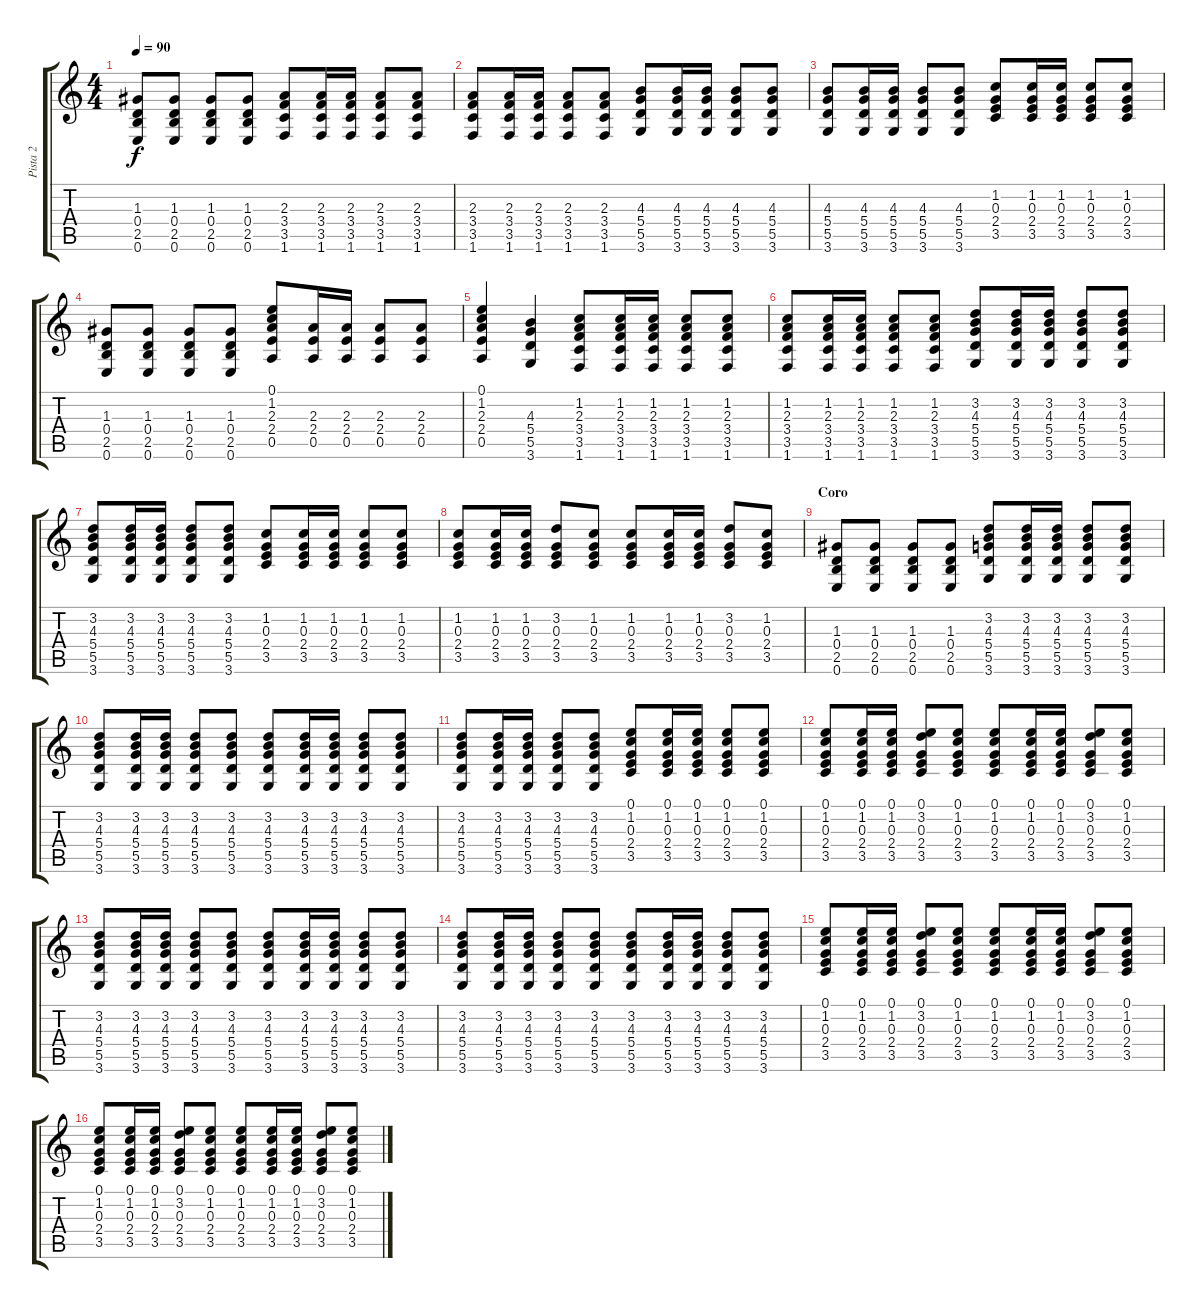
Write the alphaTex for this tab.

\track ("Pista 2" "Pista 2") {instrument acousticguitarnylon}
\staff {score tabs}
\tuning (E4 B3 G3 D3 A2 E2) {hide}
\ts (4 4)
\tempo 90
\clef g2
\ks c
(1.3 0.4 2.5 0.6).8{dy f} (1.3 0.4 2.5 0.6).8 (1.3 0.4 2.5 0.6).8 (1.3 0.4 2.5 0.6).8 (2.3 3.4 3.5 1.6).8 (2.3 3.4 3.5 1.6).16 (2.3 3.4 3.5 1.6).16 (2.3 3.4 3.5 1.6).8 (2.3 3.4 3.5 1.6).8 |
(2.3 3.4 3.5 1.6).8 (2.3 3.4 3.5 1.6).16 (2.3 3.4 3.5 1.6).16 (2.3 3.4 3.5 1.6).8 (2.3 3.4 3.5 1.6).8 (4.3 5.4 5.5 3.6).8 (4.3 5.4 5.5 3.6).16 (4.3 5.4 5.5 3.6).16 (4.3 5.4 5.5 3.6).8 (4.3 5.4 5.5 3.6).8 |
(4.3 5.4 5.5 3.6).8 (4.3 5.4 5.5 3.6).16 (4.3 5.4 5.5 3.6).16 (4.3 5.4 5.5 3.6).8 (4.3 5.4 5.5 3.6).8 (1.2 0.3 2.4 3.5).8 (1.2 0.3 2.4 3.5).16 (1.2 0.3 2.4 3.5).16 (1.2 0.3 2.4 3.5).8 (1.2 0.3 2.4 3.5).8 |
(1.3 0.4 2.5 0.6).8 (1.3 0.4 2.5 0.6).8 (1.3 0.4 2.5 0.6).8 (1.3 0.4 2.5 0.6).8 (0.1 1.2 2.3 2.4 0.5).8 (2.3 2.4 0.5).16 (2.3 2.4 0.5).16 (2.3 2.4 0.5).8 (2.3 2.4 0.5).8 |
(0.1 1.2 2.3 2.4 0.5).4 (4.3 5.4 5.5 3.6).4 (1.2 2.3 3.4 3.5 1.6).8 (1.2 2.3 3.4 3.5 1.6).16 (1.2 2.3 3.4 3.5 1.6).16 (1.2 2.3 3.4 3.5 1.6).8 (1.2 2.3 3.4 3.5 1.6).8 |
(1.2 2.3 3.4 3.5 1.6).8 (1.2 2.3 3.4 3.5 1.6).16 (1.2 2.3 3.4 3.5 1.6).16 (1.2 2.3 3.4 3.5 1.6).8 (1.2 2.3 3.4 3.5 1.6).8 (3.2 4.3 5.4 5.5 3.6).8 (3.2 4.3 5.4 5.5 3.6).16 (3.2 4.3 5.4 5.5 3.6).16 (3.2 4.3 5.4 5.5 3.6).8 (3.2 4.3 5.4 5.5 3.6).8 |
(3.2 4.3 5.4 5.5 3.6).8 (3.2 4.3 5.4 5.5 3.6).16 (3.2 4.3 5.4 5.5 3.6).16 (3.2 4.3 5.4 5.5 3.6).8 (3.2 4.3 5.4 5.5 3.6).8 (1.2 0.3 2.4 3.5).8 (1.2 0.3 2.4 3.5).16 (1.2 0.3 2.4 3.5).16 (1.2 0.3 2.4 3.5).8 (1.2 0.3 2.4 3.5).8 |
(1.2 0.3 2.4 3.5).8 (1.2 0.3 2.4 3.5).16 (1.2 0.3 2.4 3.5).16 (3.2 0.3 2.4 3.5).8 (1.2 0.3 2.4 3.5).8 (1.2 0.3 2.4 3.5).8 (1.2 0.3 2.4 3.5).16 (1.2 0.3 2.4 3.5).16 (3.2 0.3 2.4 3.5).8 (1.2 0.3 2.4 3.5).8 |
\section ("" "Coro")
(1.3 0.4 2.5 0.6).8 (1.3 0.4 2.5 0.6).8 (1.3 0.4 2.5 0.6).8 (1.3 0.4 2.5 0.6).8 (3.2 4.3 5.4 5.5 3.6).8 (3.2 4.3 5.4 5.5 3.6).16 (3.2 4.3 5.4 5.5 3.6).16 (3.2 4.3 5.4 5.5 3.6).8 (3.2 4.3 5.4 5.5 3.6).8 |
(3.2 4.3 5.4 5.5 3.6).8 (3.2 4.3 5.4 5.5 3.6).16 (3.2 4.3 5.4 5.5 3.6).16 (3.2 4.3 5.4 5.5 3.6).8 (3.2 4.3 5.4 5.5 3.6).8 (3.2 4.3 5.4 5.5 3.6).8 (3.2 4.3 5.4 5.5 3.6).16 (3.2 4.3 5.4 5.5 3.6).16 (3.2 4.3 5.4 5.5 3.6).8 (3.2 4.3 5.4 5.5 3.6).8 |
(3.2 4.3 5.4 5.5 3.6).8 (3.2 4.3 5.4 5.5 3.6).16 (3.2 4.3 5.4 5.5 3.6).16 (3.2 4.3 5.4 5.5 3.6).8 (3.2 4.3 5.4 5.5 3.6).8 (0.1 1.2 0.3 2.4 3.5).8 (0.1 1.2 0.3 2.4 3.5).16 (0.1 1.2 0.3 2.4 3.5).16 (0.1 1.2 0.3 2.4 3.5).8 (0.1 1.2 0.3 2.4 3.5).8 |
(0.1 1.2 0.3 2.4 3.5).8 (0.1 1.2 0.3 2.4 3.5).16 (0.1 1.2 0.3 2.4 3.5).16 (0.1 3.2 0.3 2.4 3.5).8 (0.1 1.2 0.3 2.4 3.5).8 (0.1 1.2 0.3 2.4 3.5).8 (0.1 1.2 0.3 2.4 3.5).16 (0.1 1.2 0.3 2.4 3.5).16 (0.1 3.2 0.3 2.4 3.5).8 (0.1 1.2 0.3 2.4 3.5).8 |
(3.2 4.3 5.4 5.5 3.6).8 (3.2 4.3 5.4 5.5 3.6).16 (3.2 4.3 5.4 5.5 3.6).16 (3.2 4.3 5.4 5.5 3.6).8 (3.2 4.3 5.4 5.5 3.6).8 (3.2 4.3 5.4 5.5 3.6).8 (3.2 4.3 5.4 5.5 3.6).16 (3.2 4.3 5.4 5.5 3.6).16 (3.2 4.3 5.4 5.5 3.6).8 (3.2 4.3 5.4 5.5 3.6).8 |
(3.2 4.3 5.4 5.5 3.6).8 (3.2 4.3 5.4 5.5 3.6).16 (3.2 4.3 5.4 5.5 3.6).16 (3.2 4.3 5.4 5.5 3.6).8 (3.2 4.3 5.4 5.5 3.6).8 (3.2 4.3 5.4 5.5 3.6).8 (3.2 4.3 5.4 5.5 3.6).16 (3.2 4.3 5.4 5.5 3.6).16 (3.2 4.3 5.4 5.5 3.6).8 (3.2 4.3 5.4 5.5 3.6).8 |
(0.1 1.2 0.3 2.4 3.5).8 (0.1 1.2 0.3 2.4 3.5).16 (0.1 1.2 0.3 2.4 3.5).16 (0.1 3.2 0.3 2.4 3.5).8 (0.1 1.2 0.3 2.4 3.5).8 (0.1 1.2 0.3 2.4 3.5).8 (0.1 1.2 0.3 2.4 3.5).16 (0.1 1.2 0.3 2.4 3.5).16 (0.1 3.2 0.3 2.4 3.5).8 (0.1 1.2 0.3 2.4 3.5).8 |
(0.1 1.2 0.3 2.4 3.5).8 (0.1 1.2 0.3 2.4 3.5).16 (0.1 1.2 0.3 2.4 3.5).16 (0.1 3.2 0.3 2.4 3.5).8 (0.1 1.2 0.3 2.4 3.5).8 (0.1 1.2 0.3 2.4 3.5).8 (0.1 1.2 0.3 2.4 3.5).16 (0.1 1.2 0.3 2.4 3.5).16 (0.1 3.2 0.3 2.4 3.5).8 (0.1 1.2 0.3 2.4 3.5).8
